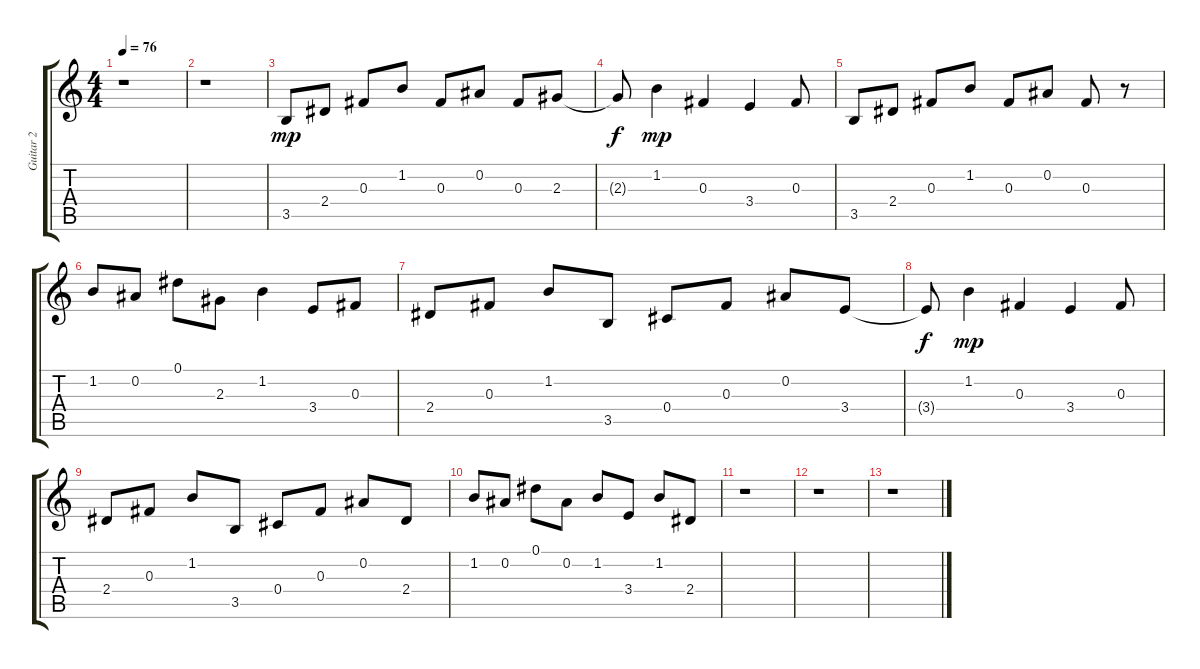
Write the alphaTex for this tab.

\track ("Guitar 2" "Guitar 2") {instrument distortionguitar}
\staff {score tabs}
\tuning (Eb4 Bb3 Gb3 Db3 Ab2 Eb2) {hide}
\ts (4 4)
\tempo 76
\clef g2
\ks c
r.1{dy mp} |
r.1 |
3.5.8 2.4.8 0.3.8 1.2.8 0.3.8 0.2.8 0.3.8 2.3.8 |
2.3{t}.8{dy f} 1.2.4{dy mp} 0.3.4 3.4.4 0.3.8 |
3.5.8 2.4.8 0.3.8 1.2.8 0.3.8 0.2.8 0.3.8 r.8 |
1.2.8 0.2.8 0.1.8 2.3.8 1.2.4 3.4.8 0.3.8 |
2.4.8 0.3.8 1.2.8 3.5.8 0.4.8 0.3.8 0.2.8 3.4.8 |
3.4{t}.8{dy f} 1.2.4{dy mp} 0.3.4 3.4.4 0.3.8 |
2.4.8 0.3.8 1.2.8 3.5.8 0.4.8 0.3.8 0.2.8 2.4.8 |
1.2.8 0.2.8 0.1.8 0.2.8 1.2.8 3.4.8 1.2.8 2.4.8 |
r.1 |
r.1 |
r.1
